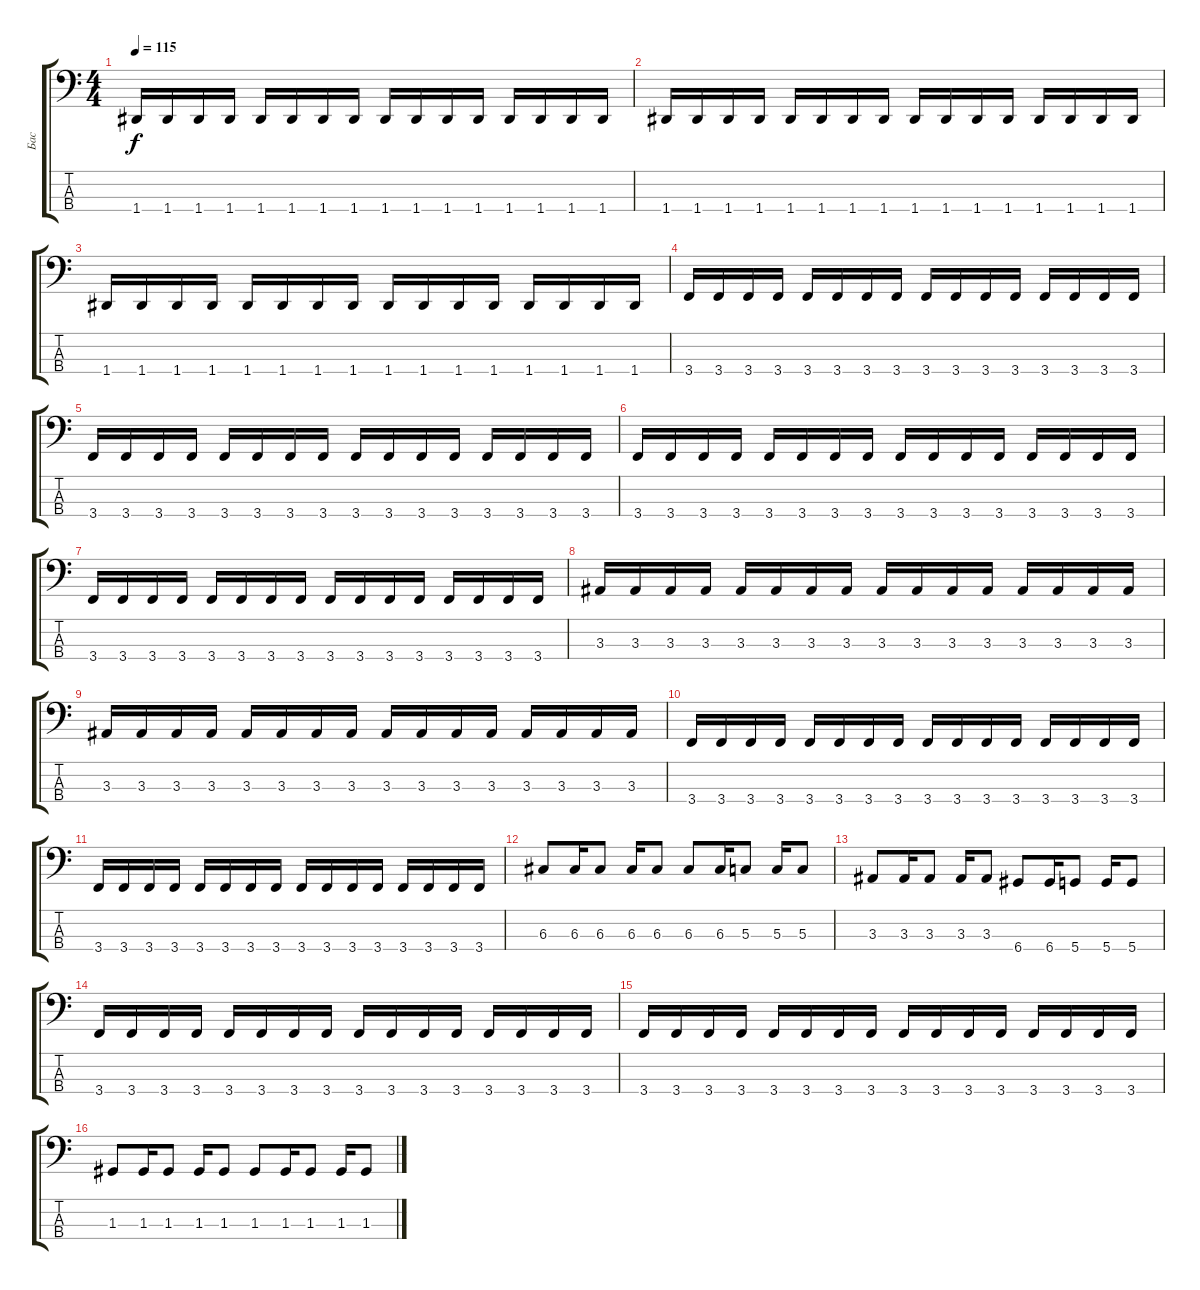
\track ("Бас" "Бас") {instrument electricbassfinger}
\staff {score tabs}
\tuning (F2 C2 G1 D1) {hide}
\ts (4 4)
\tempo 115
\clef f4
\ks c
1.4.16{dy f} 1.4.16 1.4.16 1.4.16 1.4.16 1.4.16 1.4.16 1.4.16 1.4.16 1.4.16 1.4.16 1.4.16 1.4.16 1.4.16 1.4.16 1.4.16 |
1.4.16 1.4.16 1.4.16 1.4.16 1.4.16 1.4.16 1.4.16 1.4.16 1.4.16 1.4.16 1.4.16 1.4.16 1.4.16 1.4.16 1.4.16 1.4.16 |
1.4.16 1.4.16 1.4.16 1.4.16 1.4.16 1.4.16 1.4.16 1.4.16 1.4.16 1.4.16 1.4.16 1.4.16 1.4.16 1.4.16 1.4.16 1.4.16 |
\section ("" "")
3.4.16 3.4.16 3.4.16 3.4.16 3.4.16 3.4.16 3.4.16 3.4.16 3.4.16 3.4.16 3.4.16 3.4.16 3.4.16 3.4.16 3.4.16 3.4.16 |
3.4.16 3.4.16 3.4.16 3.4.16 3.4.16 3.4.16 3.4.16 3.4.16 3.4.16 3.4.16 3.4.16 3.4.16 3.4.16 3.4.16 3.4.16 3.4.16 |
3.4.16 3.4.16 3.4.16 3.4.16 3.4.16 3.4.16 3.4.16 3.4.16 3.4.16 3.4.16 3.4.16 3.4.16 3.4.16 3.4.16 3.4.16 3.4.16 |
3.4.16 3.4.16 3.4.16 3.4.16 3.4.16 3.4.16 3.4.16 3.4.16 3.4.16 3.4.16 3.4.16 3.4.16 3.4.16 3.4.16 3.4.16 3.4.16 |
3.3.16 3.3.16 3.3.16 3.3.16 3.3.16 3.3.16 3.3.16 3.3.16 3.3.16 3.3.16 3.3.16 3.3.16 3.3.16 3.3.16 3.3.16 3.3.16 |
3.3.16 3.3.16 3.3.16 3.3.16 3.3.16 3.3.16 3.3.16 3.3.16 3.3.16 3.3.16 3.3.16 3.3.16 3.3.16 3.3.16 3.3.16 3.3.16 |
3.4.16 3.4.16 3.4.16 3.4.16 3.4.16 3.4.16 3.4.16 3.4.16 3.4.16 3.4.16 3.4.16 3.4.16 3.4.16 3.4.16 3.4.16 3.4.16 |
3.4.16 3.4.16 3.4.16 3.4.16 3.4.16 3.4.16 3.4.16 3.4.16 3.4.16 3.4.16 3.4.16 3.4.16 3.4.16 3.4.16 3.4.16 3.4.16 |
\section ("" "")
6.3.8 6.3.16 6.3.8 6.3.16 6.3.8 6.3.8 6.3.16 5.3.8 5.3.16 5.3.8 |
3.3.8 3.3.16 3.3.8 3.3.16 3.3.8 6.4.8 6.4.16 5.4.8 5.4.16 5.4.8 |
3.4.16 3.4.16 3.4.16 3.4.16 3.4.16 3.4.16 3.4.16 3.4.16 3.4.16 3.4.16 3.4.16 3.4.16 3.4.16 3.4.16 3.4.16 3.4.16 |
3.4.16 3.4.16 3.4.16 3.4.16 3.4.16 3.4.16 3.4.16 3.4.16 3.4.16 3.4.16 3.4.16 3.4.16 3.4.16 3.4.16 3.4.16 3.4.16 |
1.3.8 1.3.16 1.3.8 1.3.16 1.3.8 1.3.8 1.3.16 1.3.8 1.3.16 1.3.8
